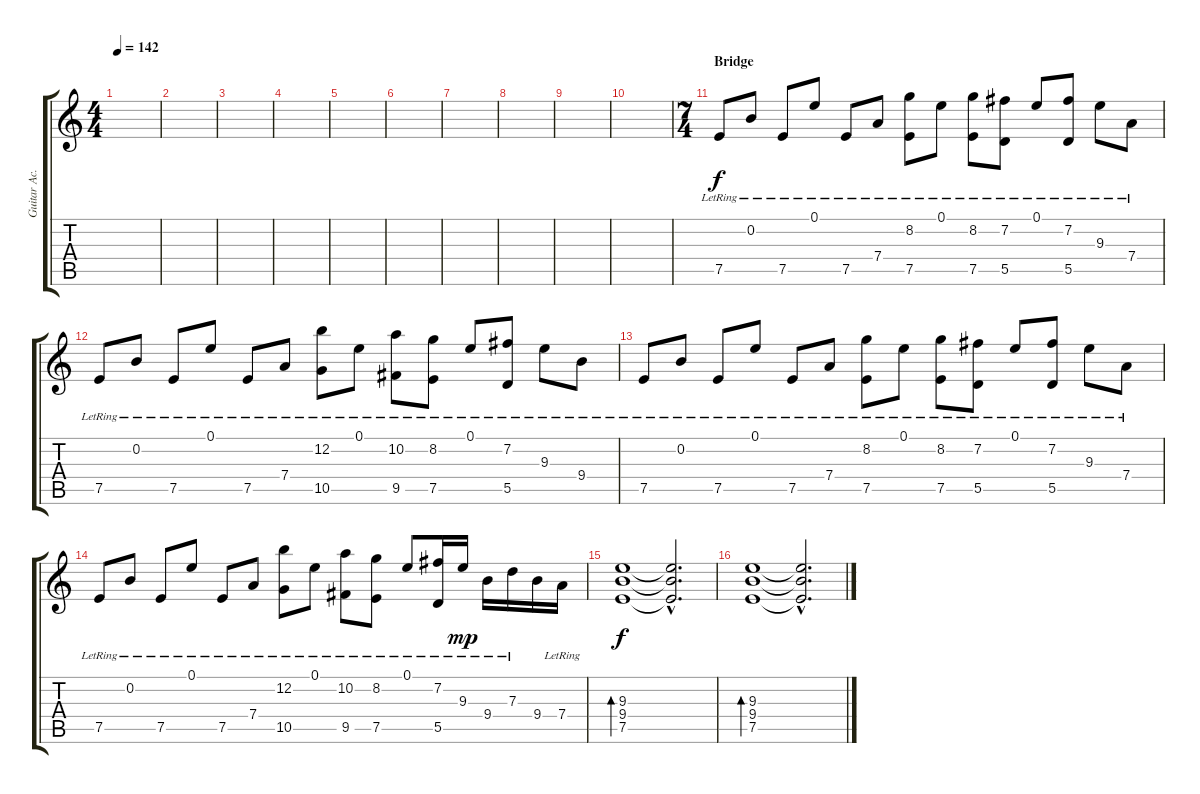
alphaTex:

\track ("Guitar Ac." "Guitar Ac.") {instrument acousticguitarsteel}
\staff {score tabs}
\tuning (E4 B3 G3 D3 A2 E2) {hide}
\ts (4 4)
\tempo 142
\clef g2
\ks c
|
|
|
|
|
|
|
|
|
|
\ts (7 4)
\section ("" "Bridge")
7.5{lr}.8{volume 11 balance 8 instrument acousticguitarsteel} 0.2{lr}.8 7.5{lr}.8 0.1{lr}.8 7.5{lr}.8 7.4{lr}.8 (8.2{lr} 7.5{lr}).8 0.1{lr}.8 (8.2{lr} 7.5).8 (7.2{lr} 5.5{lr}).8 0.1{lr}.8 (7.2{lr} 5.5{lr}).8 9.3{lr}.8 7.4{lr}.8 |
7.5{lr}.8 0.2{lr}.8 7.5{lr}.8 0.1{lr}.8 7.5{lr}.8 7.4{lr}.8 (12.2{lr} 10.5{lr}).8 0.1{lr}.8 (10.2{lr} 9.5).8 (8.2{lr} 7.5{lr}).8 0.1{lr}.8 (7.2{lr} 5.5{lr}).8 9.3{lr}.8 9.4{lr}.8 |
7.5{lr}.8 0.2{lr}.8 7.5{lr}.8 0.1{lr}.8 7.5{lr}.8 7.4{lr}.8 (8.2{lr} 7.5{lr}).8 0.1{lr}.8 (8.2{lr} 7.5).8 (7.2{lr} 5.5{lr}).8 0.1{lr}.8 (7.2{lr} 5.5{lr}).8 9.3{lr}.8 7.4{lr}.8 |
7.5{lr}.8 0.2{lr}.8 7.5{lr}.8 0.1{lr}.8 7.5{lr}.8 7.4{lr}.8 (12.2{lr} 10.5{lr}).8 0.1{lr}.8 (10.2{lr} 9.5).8 (8.2{lr} 7.5{lr}).8 0.1{lr}.8 (7.2{lr} 5.5{lr}).16 9.3{lr}.16{dy mp} 9.4{lr}.16 7.3{lr}.16 9.4.16 7.4{lr}.16 |
(9.3 9.4 7.5).1{bd 480 dy f} (9.3{hac t} 9.4{hac t} 7.5{hac t}).2{d} |
(9.3 9.4 7.5).1{bd 480} (9.3{hac t} 9.4{hac t} 7.5{hac t}).2{d}
